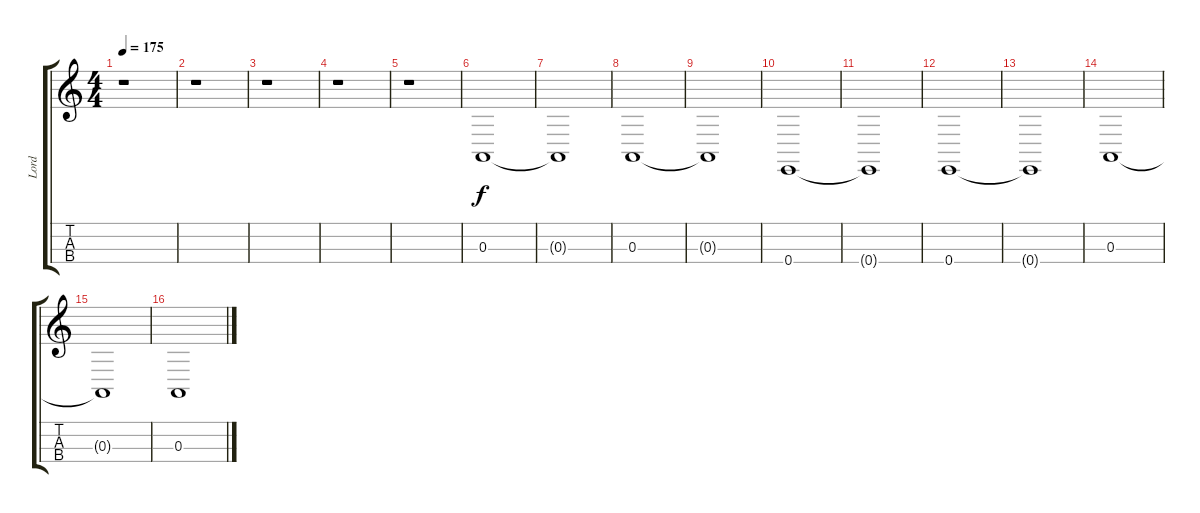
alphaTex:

\track ("Lord" "Lord") {instrument drawbarorgan}
\staff {score tabs}
\tuning (G3 D3 A2 E2) {hide}
\ts (4 4)
\tempo 175
\clef g2
\ks c
r.1{dy f} |
r.1 |
r.1 |
r.1 |
r.1 |
0.3.1{instrument electricgrandpiano} |
0.3{t}.1 |
0.3.1 |
0.3{t}.1 |
0.4.1 |
0.4{t}.1 |
0.4.1 |
0.4{t}.1 |
0.3.1 |
0.3{t}.1 |
0.3.1
